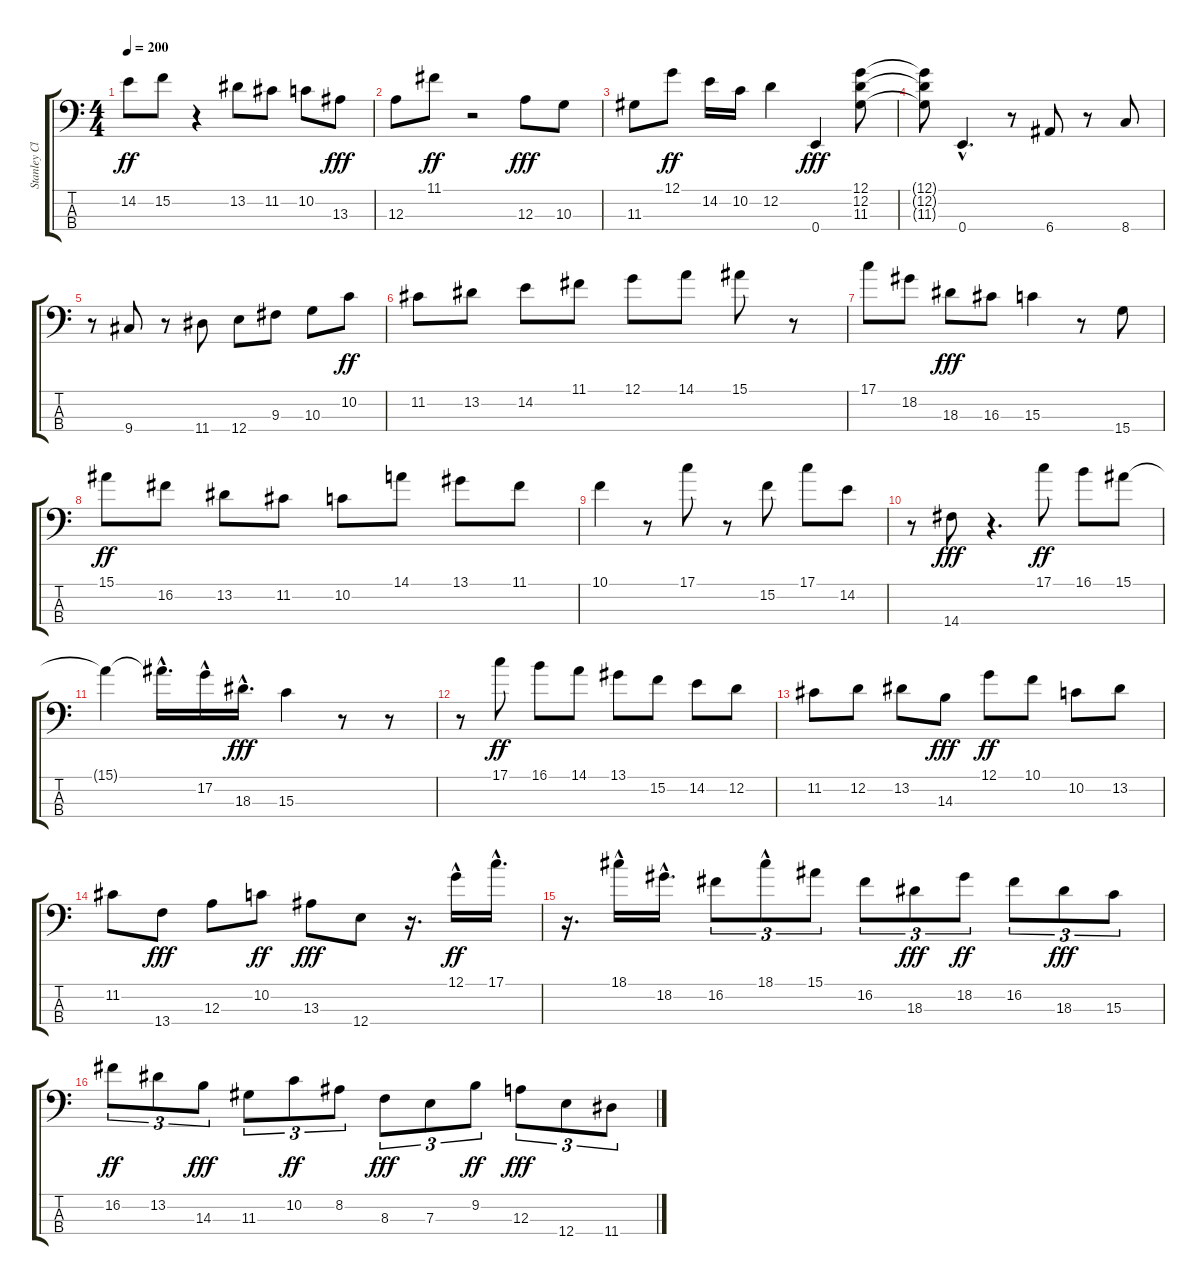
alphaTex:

\track ("Stanley Clarke" "Stanley Cl") {instrument slapbass1}
\staff {score tabs}
\tuning (G2 D2 A1 E1) {hide}
\ts (4 4)
\tempo 200
\clef f4
\ks c
14.2.8{dy ff} 15.2.8 r.4 13.2.8 11.2.8 10.2.8 13.3.8{dy fff} |
12.3.8 11.1.8{dy ff} r.2 12.3.8{dy fff} 10.3.8 |
11.3.8 12.1.8{dy ff} 14.2.16 10.2.16 12.2.4 0.4.4{dy fff} (12.1 12.2 11.3).8 |
(12.1{t} 12.2{t} 11.3{t}).8 0.4{hac}.4{d} r.8 6.4.8 r.8 8.4.8 |
r.8 9.4.8 r.8 11.4.8 12.4.8 9.3.8 10.3.8 10.2.8{dy ff} |
11.2.8 13.2.8 14.2.8 11.1.8 12.1.8 14.1.8 15.1.8 r.8 |
17.1.8 18.2.8 18.3.8{dy fff} 16.3.8 15.3.4 r.8 15.4.8 |
15.1.8{dy ff} 16.2.8 13.2.8 11.2.8 10.2.8 14.1.8 13.1.8 11.1.8 |
10.1.4 r.8 17.1.8 r.8 15.2.8 17.1.8 14.2.8 |
r.8 14.4.8{dy fff} r.4{d} 17.1.8{dy ff} 16.1.8 15.1.8 |
15.1{t}.4 15.1{hac t}.16{d} 17.2{hac}.16 18.3{hac}.16{d dy fff} 15.3.4 r.8 r.8 |
r.8 17.1.8{dy ff} 16.1.8 14.1.8 13.1.8 15.2.8 14.2.8 12.2.8 |
11.2.8 12.2.8 13.2.8 14.3.8{dy fff} 12.1.8{dy ff} 10.1.8 10.2.8 13.2.8 |
11.2.8 13.4.8{dy fff} 12.3.8 10.2.8{dy ff} 13.3.8{dy fff} 12.4.8 r.16{d} 12.1{hac}.16{dy ff} 17.1{hac}.16{d} |
r.16{d} 18.1{hac}.16 18.2{hac}.16{d} 16.2.8{tu (3 2)} 18.1{hac}.8{tu (3 2)} 15.1.8{tu (3 2)} 16.2.8{tu (3 2)} 18.3.8{tu (3 2) dy fff} 18.2.8{tu (3 2) dy ff} 16.2.8{tu (3 2)} 18.3.8{tu (3 2) dy fff} 15.3.8{tu (3 2)} |
16.2.8{tu (3 2) dy ff} 13.2.8{tu (3 2)} 14.3.8{tu (3 2) dy fff} 11.3.8{tu (3 2)} 10.2.8{tu (3 2) dy ff} 8.2.8{tu (3 2)} 8.3.8{tu (3 2) dy fff} 7.3.8{tu (3 2)} 9.2.8{tu (3 2) dy ff} 12.3.8{tu (3 2) dy fff} 12.4.8{tu (3 2)} 11.4.8{tu (3 2)}
